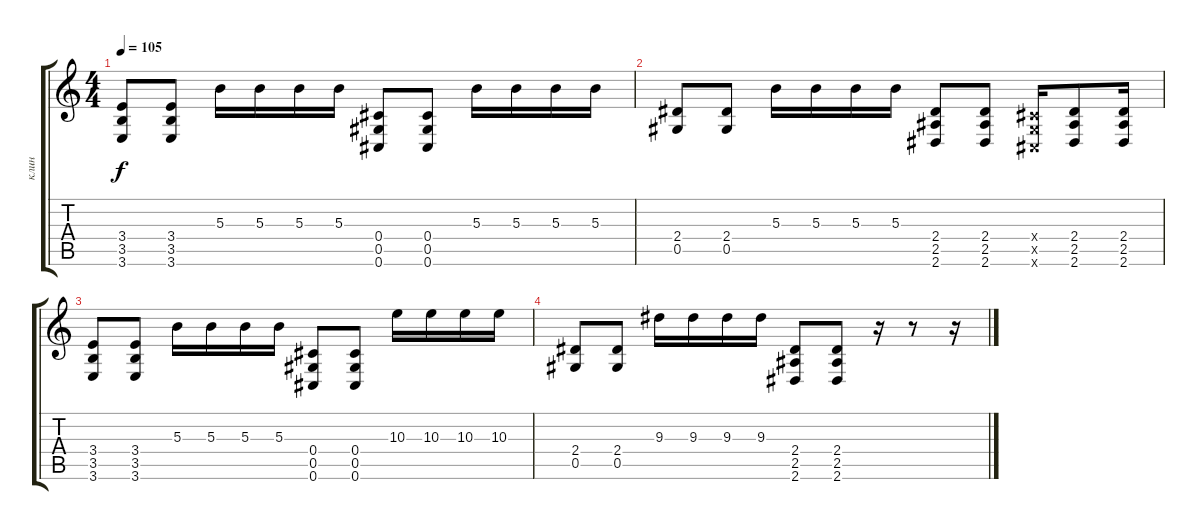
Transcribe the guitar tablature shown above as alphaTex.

\track ("клин" "клин") {instrument electricguitarclean}
\staff {score tabs}
\tuning (Eb4 Bb3 Gb3 Db3 Ab2 Db2) {hide}
\ts (4 4)
\tempo 105
\clef g2
\ks c
(3.4 3.5 3.6).8{dy f instrument electricguitarclean} (3.4 3.5 3.6).8 5.3.16 5.3.16 5.3.16 5.3.16 (0.4 0.5 0.6).8 (0.4 0.5 0.6).8 5.3.16 5.3.16 5.3.16 5.3.16 |
(2.4 0.5).8 (2.4 0.5).8 5.3.16 5.3.16 5.3.16 5.3.16 (2.4 2.5 2.6).8 (2.4 2.5 2.6).8 (0.4{x} 0.5{x} 0.6{x}).16 (2.4 2.5 2.6).8 (2.4 2.5 2.6).16 |
(3.4 3.5 3.6).8 (3.4 3.5 3.6).8 5.3.16 5.3.16 5.3.16 5.3.16 (0.4 0.5 0.6).8 (0.4 0.5 0.6).8 10.3.16 10.3.16 10.3.16 10.3.16 |
(2.4 0.5).8 (2.4 0.5).8 9.3.16 9.3.16 9.3.16 9.3.16 (2.4 2.5 2.6).8 (2.4 2.5 2.6).8 r.16 r.8 r.16
